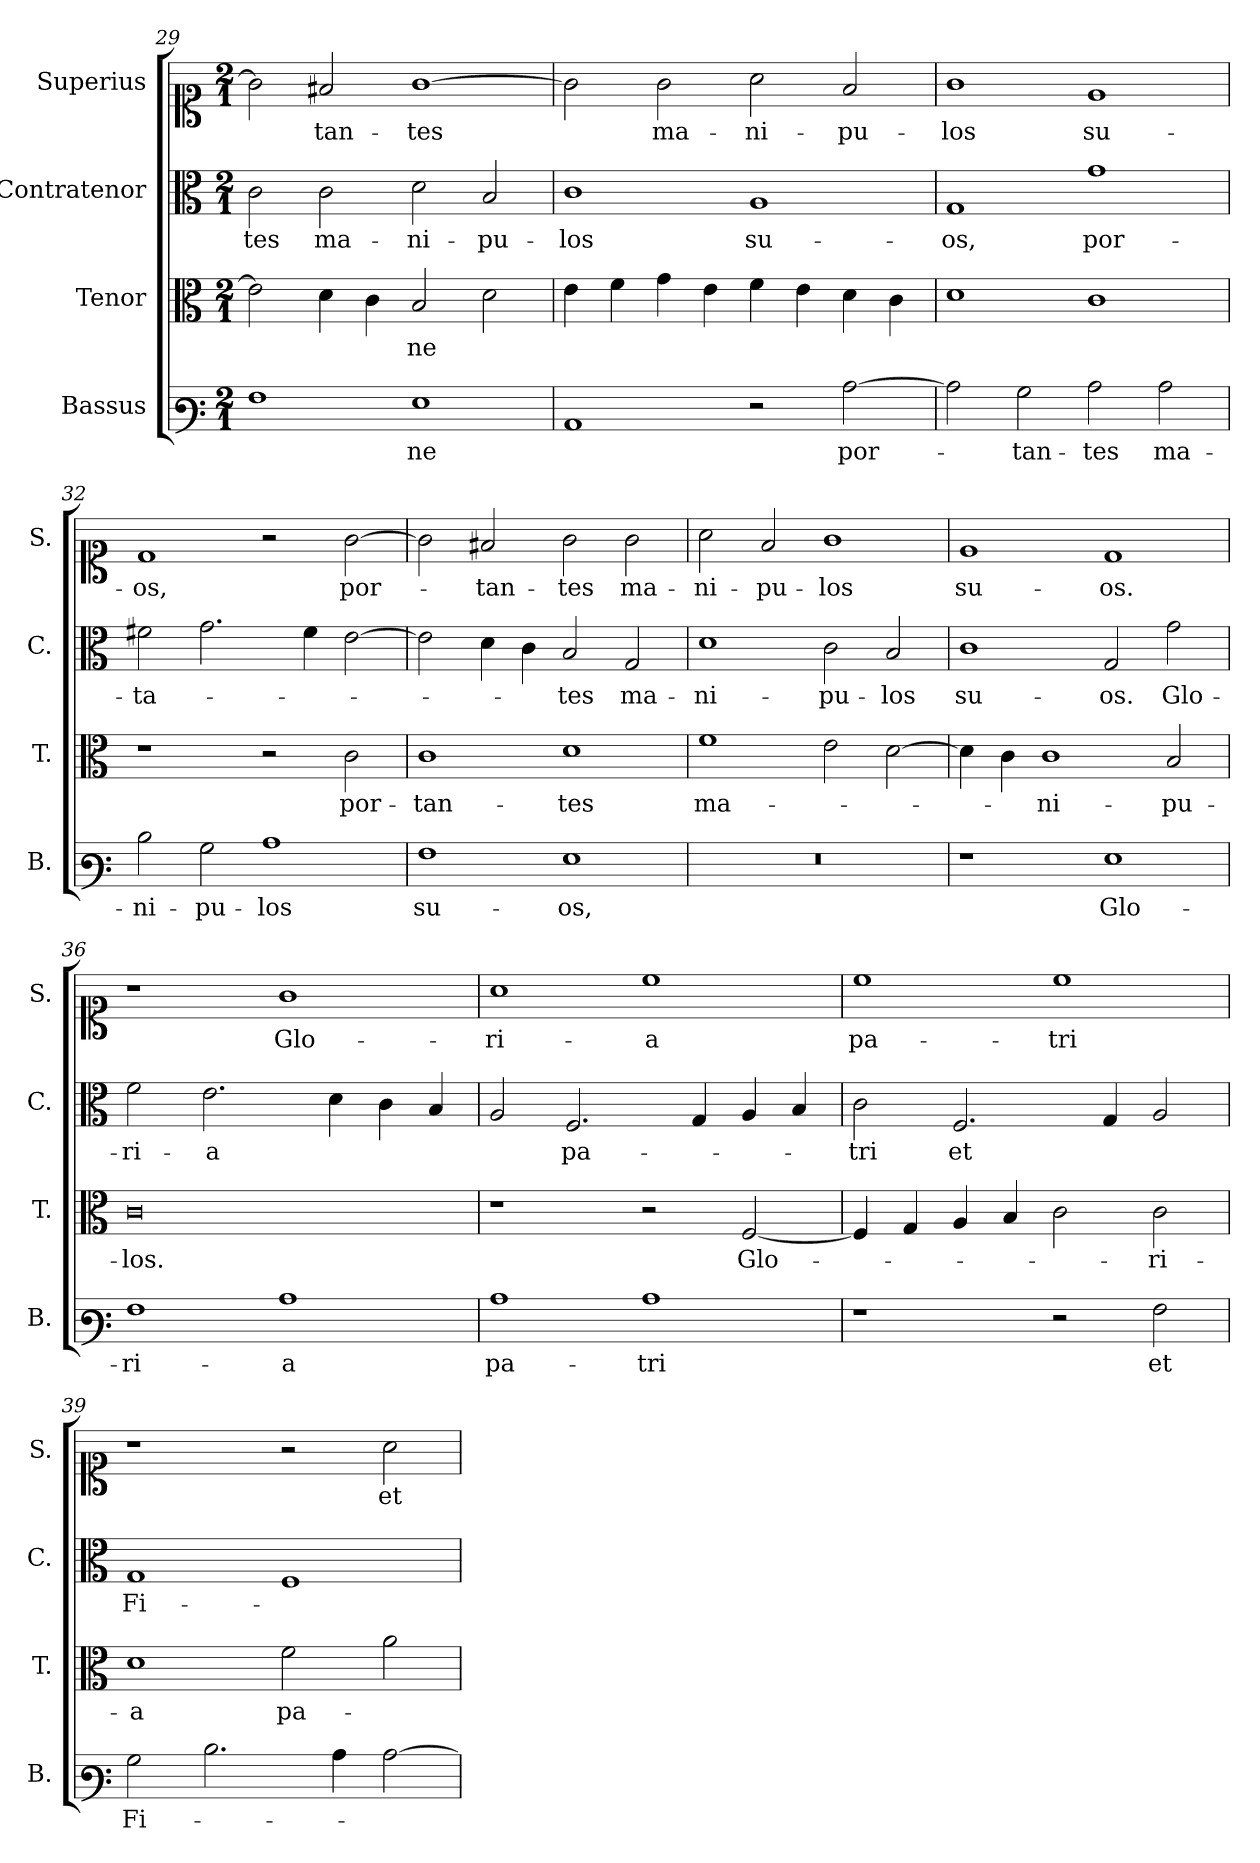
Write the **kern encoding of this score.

**kern	**text	**kern	**text	**kern	**text	**kern	**text
*part4	*part4	*part3	*part3	*part2	*part2	*part1	*part1
*staff4	*staff4	*staff3	*staff3	*staff2	*staff2	*staff1	*staff1
*I"Bassus	*	*I"Tenor	*	*I"Contratenor	*	*I"Superius	*
*I'B.	*	*I'T.	*	*I'C.	*	*I'S.	*
*clefF3	*	*clefC3	*	*clefC3	*	*clefC1	*
*k[]	*	*k[]	*	*k[]	*	*k[]	*
*M2/1	*	*M2/1	*	*M2/1	*	*M2/1	*
=29	=29	=29	=29	=29	=29	=29	=29
!	!	!	!	!	!LO:LY:b	!	!
1A	.	2e\]	.	2c\	-tes	2g\]	.
!	!	!	!	!	!LO:LY:b	!	!LO:LY:b
.	.	4d\	.	2c\	ma-	2f#X/	-tan-
.	.	4c\	.	.	.	.	.
!	!LO:LY:b	!	!LO:LY:b	!	!LO:LY:b	!	!LO:LY:b
1G	-ne	2B/	-ne	2d\	-ni-	[1g	-tes
!	!	!	!	!	!LO:LY:b	!	!
.	.	2d\	.	2B/	-pu-	.	.
=30	=30	=30	=30	=30	=30	=30	=30
!	!	!	!	!	!LO:LY:b	!	!
1C	.	4e\	.	1c	-los	2g\]	.
.	.	4f\	.	.	.	.	.
!	!	!	!	!	!	!	!LO:LY:b
.	.	4g\	.	.	.	2g\	ma-
.	.	4e\	.	.	.	.	.
!	!	!	!	!	!LO:LY:b	!	!LO:LY:b
2r	.	4f\	.	1A	su-	2a\	-ni-
.	.	4e\	.	.	.	.	.
!	!LO:LY:b	!	!	!	!	!	!LO:LY:b
[2c\	por-	4d\	.	.	.	2f/	-pu-
.	.	4c\	.	.	.	.	.
=31	=31	=31	=31	=31	=31	=31	=31
!	!	!	!	!	!LO:LY:b	!	!LO:LY:b
2c\]	.	1d	.	1G	-os,	1g	-los
!	!LO:LY:b	!	!	!	!	!	!
2B\	-tan-	.	.	.	.	.	.
!	!LO:LY:b	!	!	!	!LO:LY:b	!	!LO:LY:b
2c\	-tes	1c	.	1g	por-	1e	su-
!	!LO:LY:b	!	!	!	!	!	!
2c\	ma-	.	.	.	.	.	.
=32	=32	=32	=32	=32	=32	=32	=32
!	!LO:LY:b	!	!	!	!LO:LY:b	!	!LO:LY:b
2d\	-ni-	1r	.	2f#X\	-ta-	1d	-os,
!	!LO:LY:b	!	!	!	!	!	!
2B\	-pu-	.	.	2.g\	.	.	.
!	!LO:LY:b	!	!	!	!	!	!
1c	-los	2r	.	.	.	2r	.
.	.	.	.	4f#\	.	.	.
!	!	!	!LO:LY:b	!	!	!	!LO:LY:b
.	.	2c\	por-	[2e\	.	[2g\	por-
!!LO:LB:g=z
=33	=33	=33	=33	=33	=33	=33	=33
!	!LO:LY:b	!	!LO:LY:b	!	!	!	!
1A	su-	1c	-tan-	2e\]	.	2g\]	.
!	!	!	!	!	!	!	!LO:LY:b
.	.	.	.	4d\	.	2f#X/	-tan-
.	.	.	.	4c\	.	.	.
!	!LO:LY:b	!	!LO:LY:b	!	!LO:LY:b	!	!LO:LY:b
1G	-os,	1d	-tes	2B/	-tes	2g\	-tes
!	!	!	!	!	!LO:LY:b	!	!LO:LY:b
.	.	.	.	2G/	ma-	2g\	ma-
=34	=34	=34	=34	=34	=34	=34	=34
!	!	!	!LO:LY:b	!	!LO:LY:b	!	!LO:LY:b
0r	.	1f	ma-	1d	-ni-	2a\	-ni-
!	!	!	!	!	!	!	!LO:LY:b
.	.	.	.	.	.	2f/	-pu-
!	!	!	!	!	!LO:LY:b	!	!LO:LY:b
.	.	2e\	.	2c\	-pu-	1g	-los
!	!	!	!	!	!LO:LY:b	!	!
.	.	[2d\	.	2B/	-los	.	.
=35	=35	=35	=35	=35	=35	=35	=35
!	!	!	!	!	!LO:LY:b	!	!LO:LY:b
1r	.	4d\]	.	1c	su-	1e	su-
.	.	4c\	.	.	.	.	.
!	!	!	!LO:LY:b	!	!	!	!
.	.	1c	-ni-	.	.	.	.
!	!LO:LY:b	!	!	!	!LO:LY:b	!	!LO:LY:b
1G	Glo-	.	.	2G/	-os.	1d	-os.
!	!	!	!LO:LY:b	!	!LO:LY:b	!	!
.	.	2B/	-pu-	2g\	Glo-	.	.
=36	=36	=36	=36	=36	=36	=36	=36
!	!LO:LY:b	!	!LO:LY:b	!	!LO:LY:b	!	!
1A	-ri-	0c	-los.	2f\	-ri-	1r	.
!	!	!	!	!	!LO:LY:b	!	!
.	.	.	.	2.e\	-a	.	.
!	!LO:LY:b	!	!	!	!	!	!LO:LY:b
1c	-a	.	.	.	.	1g	Glo-
.	.	.	.	4d\	.	.	.
.	.	.	.	4c\	.	.	.
.	.	.	.	4B/	.	.	.
=37	=37	=37	=37	=37	=37	=37	=37
!	!LO:LY:b	!	!	!	!	!	!LO:LY:b
1c	pa-	1r	.	2A/	.	1a	-ri-
!	!	!	!	!	!LO:LY:b	!	!
.	.	.	.	2.F/	pa-	.	.
!	!LO:LY:b	!	!	!	!	!	!LO:LY:b
1c	-tri	2r	.	.	.	1cc	-a
.	.	.	.	4G/	.	.	.
!	!	!	!LO:LY:b	!	!	!	!
.	.	[2F/	Glo-	4A/	.	.	.
.	.	.	.	4B/	.	.	.
=38	=38	=38	=38	=38	=38	=38	=38
!	!	!	!	!	!LO:LY:b	!	!LO:LY:b
1r	.	4F/]	.	2c\	-tri	1cc	pa-
.	.	4G/	.	.	.	.	.
!	!	!	!	!	!LO:LY:b	!	!
.	.	4A/	.	2.F/	et	.	.
.	.	4B/	.	.	.	.	.
!	!	!	!	!	!	!	!LO:LY:b
2r	.	2c\	.	.	.	1cc	-tri
.	.	.	.	4G/	.	.	.
!	!LO:LY:b	!	!LO:LY:b	!	!	!	!
2A\	et	2c\	-ri-	2A/	.	.	.
=39	=39	=39	=39	=39	=39	=39	=39
!	!LO:LY:b	!	!LO:LY:b	!	!LO:LY:b	!	!
2B\	Fi-	1d	-a	1G	Fi-	1r	.
2.d\	.	.	.	.	.	.	.
!	!	!	!LO:LY:b	!	!	!	!
.	.	2f\	pa-	1F	.	2r	.
4c\	.	.	.	.	.	.	.
!	!	!	!	!	!	!	!LO:LY:b
[2c\	.	2a\	.	.	.	2a\	et
=	=	=	=	=	=	=	=
*-	*-	*-	*-	*-	*-	*-	*-
